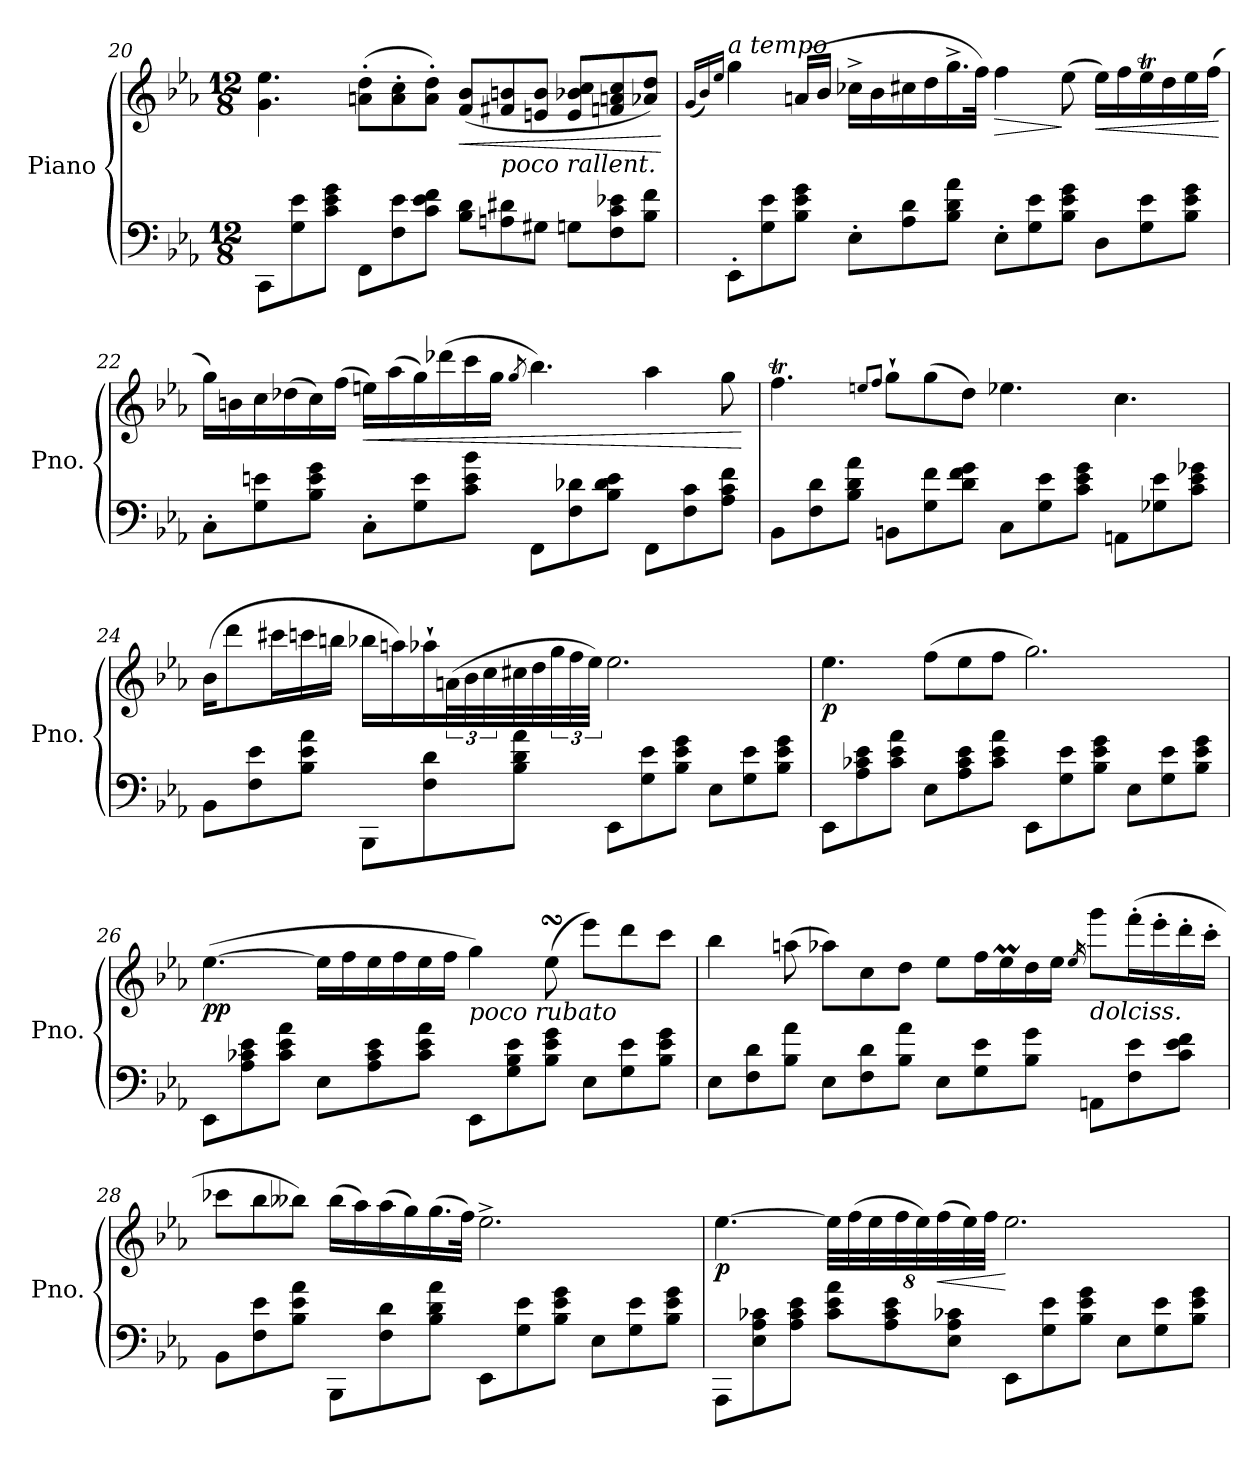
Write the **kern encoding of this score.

**kern	**kern	**dynam
*part1	*part1	*part1
*staff2	*staff1	*staff1/2
*I"Piano	*	*
*I'Pno.	*	*
!!LO:PB:g=z
*clefF4	*clefG2	*
*k[b-e-a-]	*k[b-e-a-]	*
*M12/8	*M12/8	*
=20	=20	=20
8CC\L	4.g\ 4.ee-\	.
8G\ 8e-\	.	.
8c\ 8e-\ 8g\J	.	.
8FF\L	(>8an\' 8dd\'L	.
8F\ 8e-\	8a\' 8cc\'	.
8c\ 8e-\ 8f\J	8a\' 8dd\'J)	.
!	!	!LO:HP:b
8B-\ 8d\L	(<8f/ 8b-/L	<
!	!LO:TX:b:i:t=poco rallent.	!
8An\ 8d#X\	8f#X/ 8bn/	.
8G#X\J	8en/ 8b/J	.
8Gn\L	8e/ 8b-X/ 8cc/L	.
8F\ 8c\ 8e-X\	8fn/ 8an/ 8cc/	.
8B-\ 8f\J	8a-X/ 8dd/J)	.
.	.	[
!!LO:LB:g=z
=21	=21	=21
.	(<16qg/LL	.
.	16qb-/)	.
.	16qee-/JJ	.
!	!LO:TX:a:i:t=a tempo	!
!	!	!LO:DY:b
!	!	!LO:DY:n=1:b
8EE-'\L	4gg\	fp other-dynamics
8G\ 8e-\	.	.
8B-\ 8e-\ 8g\J	(>16an/LL	.
.	16b-/JJ	.
8E-'\L	16cc-X^\LL	.
.	16b-\	.
8A-\ 8d\	16cc#X\	.
.	16dd\	.
8B-\ 8d\ 8a-\J	16.gg^\	.
.	32ff\JJk)	.
!	!	!LO:HP:b
8E-'\L	4ff\	>
8G\ 8e-\	.	.
8B-\ 8e-\ 8g\J	(>8ee-\	]
!	!	!LO:HP:b
8D\L	16ee-\LL)	<
.	16ff\	.
8G\ 8e-\	16ee-T\	.
.	16dd\	.
8B-\ 8e-\ 8g\J	16ee-\	.
.	(>16ff\JJ	.
.	.	[
!!LO:LB:g=z
=22	=22	=22
8C'\L	16gg\LL)	.
.	16bn\	.
8G\ 8en\	16cc\	.
.	(>16dd-X\	.
8B-\ 8e\ 8g\J	16cc\)	.
.	(>16ff\JJ	.
!	!	!LO:HP:b
8C'\L	16een\LL)	<
.	(>16aa-\	.
8G\ 8e\	16gg\)	.
.	(>16ddd-X\	.
8c\ 8e\ 8b-\J	16ccc\	.
.	16gg\JJ	.
.	8qgg/	.
8FF\L	4.bb-\)	.
8F\ 8d-X\	.	.
8B-\ 8d-\ 8e\J	.	.
8FF\L	4aa-\	.
8F\ 8c\	.	.
8A-\ 8c\ 8f\J	8gg\	.
.	.	[
=23	=23	=23
8BB-\L	4.ffT\	.
8F\ 8d\	.	.
8B-\ 8d\ 8a-\J	.	.
.	8qeen/L	.
.	8qff/J	.
8BBn\L	8gg`\L	.
8G\ 8f\	(>8gg\	.
8d\ 8f\ 8g\J	8dd\J)	.
8C\L	4.ee-X\	.
8G\ 8e-\	.	.
8c\ 8e-\ 8g\J	.	.
8AAn\L	4.cc\	.
8G-X\ 8e-\	.	.
8c\ 8e-\ 8g-X\J	.	.
!!LO:LB:g=z
=24	=24	=24
8BB-\L	(>16b-\KL	.
.	8ddd\	.
8F\ 8e-\	.	.
.	16ccc#X\L	.
8B-\ 8e-\ 8a-\J	16cccn\	.
.	16bbn\JJ	.
8BBB-\L	16bb-X\LL	.
.	16aan\)	.
8F\ 8d\	16aa-X`\	.
.	(>48an\L	.
.	48b-\	.
.	48cc\	.
8B-\ 8d\ 8a-\J	32cc#X\	.
.	32dd\	.
.	48gg\	.
.	48ff\	.
.	48ee-\JJJ)	.
8EE-\L	2.ee-\	.
8G\ 8e-\	.	.
8B-\ 8e-\ 8g\J	.	.
8E-\L	.	.
8G\ 8e-\	.	.
8B-\ 8e-\ 8g\J	.	.
=25	=25	=25
!	!	!LO:DY:b
8EE-\L	4.ee-\	p
8A-\ 8c-X\ 8e-\	.	.
8c-\ 8e-\ 8a-\J	.	.
8E-\L	(>8ff\L	.
8A-\ 8c-\ 8e-\	8ee-\	.
8c-\ 8e-\ 8a-\J	8ff\J	.
8EE-\L	2.gg\)	.
8G\ 8e-\	.	.
8B-\ 8e-\ 8g\J	.	.
8E-\L	.	.
8G\ 8e-\	.	.
8B-\ 8e-\ 8g\J	.	.
!!LO:LB:g=z
=26	=26	=26
!	!	!LO:DY:b
8EE-\L	(>[4.ee-\	pp
8A-\ 8c-X\ 8e-\	.	.
8c-\ 8e-\ 8a-\J	.	.
8E-\L	16ee-\LL]	.
.	16ff\	.
8A-\ 8c-\ 8e-\	16ee-\	.
.	16ff\	.
8c-\ 8e-\ 8a-\J	16ee-\	.
.	16ff\JJ	.
!	!LO:TX:b:i:t=poco rubato	!
8EE-\L	4gg\)	.
8G\ 8B-\ 8e-\	.	.
8B-\ 8e-\ 8g\J	(>8ee-sSSs\	.
8E-\L	8eee-\L)	.
8G\ 8e-\	8ddd\	.
8B-\ 8e-\ 8g\J	8ccc\J	.
!!LO:PB:g=z
=27	=27	=27
8E-\L	4bb-\	.
8F\ 8d\	.	.
8B-\ 8a-\J	(>8aan\	.
8E-\L	8aa-X\L)	.
8F\ 8d\	8cc\	.
8B-\ 8a-\J	8dd\J	.
8E-\L	8ee-\L	.
8G\ 8e-\	16ff\L	.
.	16ee-M\	.
8B-\ 8g\J	16dd\	.
.	16ee-\JJ	.
.	16qee-/	.
!	!LO:TX:b:i:t=dolciss.	!
8AAn\L	8ggg\L	.
8F\ 8e-\	(>16fff'\L	.
.	16eee-'\	.
8c\ 8e-\ 8f\J	16ddd'\	.
.	16ccc'\JJ	.
!!LO:LB:g=z
=28	=28	=28
8BB-\L	8ccc-X\L	.
8F\ 8e-\	8bb-\	.
8B-\ 8e-\ 8a-\J	8bb--X\J)	.
8BBB-\L	(>16bb--\LL	.
.	16aa-\)	.
8F\ 8d\	(>16aa-\	.
.	16gg\)	.
8B-\ 8d\ 8a-\J	(>16.gg\	.
.	32ff\JJk)	.
8EE-\L	2.ee-^\	.
8G\ 8e-\	.	.
8B-\ 8e-\ 8g\J	.	.
8E-\L	.	.
8G\ 8e-\	.	.
8B-\ 8e-\ 8g\J	.	.
!!LO:LB:g=z
=29	=29	=29
!	!	!LO:DY:b
8AAA-\L	[4.ee-\	p
8E-\< 8A-\< 8c-X\<	.	.
8A-\< 8c-\< 8e-\<J	.	.
8c-\ 8e-\ 8a-\L	64%3ee-\LL]	.
.	(>64%3ff\	.
.	64%3ee-\	.
8A-\ 8c-\ 8e-\	.	.
.	64%3ff\	.
.	64%3ee-\)	.
!	!	!LO:HP:b
.	(>64%3ff\	<
8E-\< 8A-\< 8c-X\<J	.	.
.	64%3ee-\)	.
.	64%3ff\JJ	.
8EE-\L	2.ee-\	[
8G\ 8e-\	.	.
8B-\ 8e-\ 8g\J	.	.
8E-\L	.	.
8G\ 8e-\	.	.
8B-\ 8e-\ 8g\J	.	.
=	=	=
*-	*-	*-
